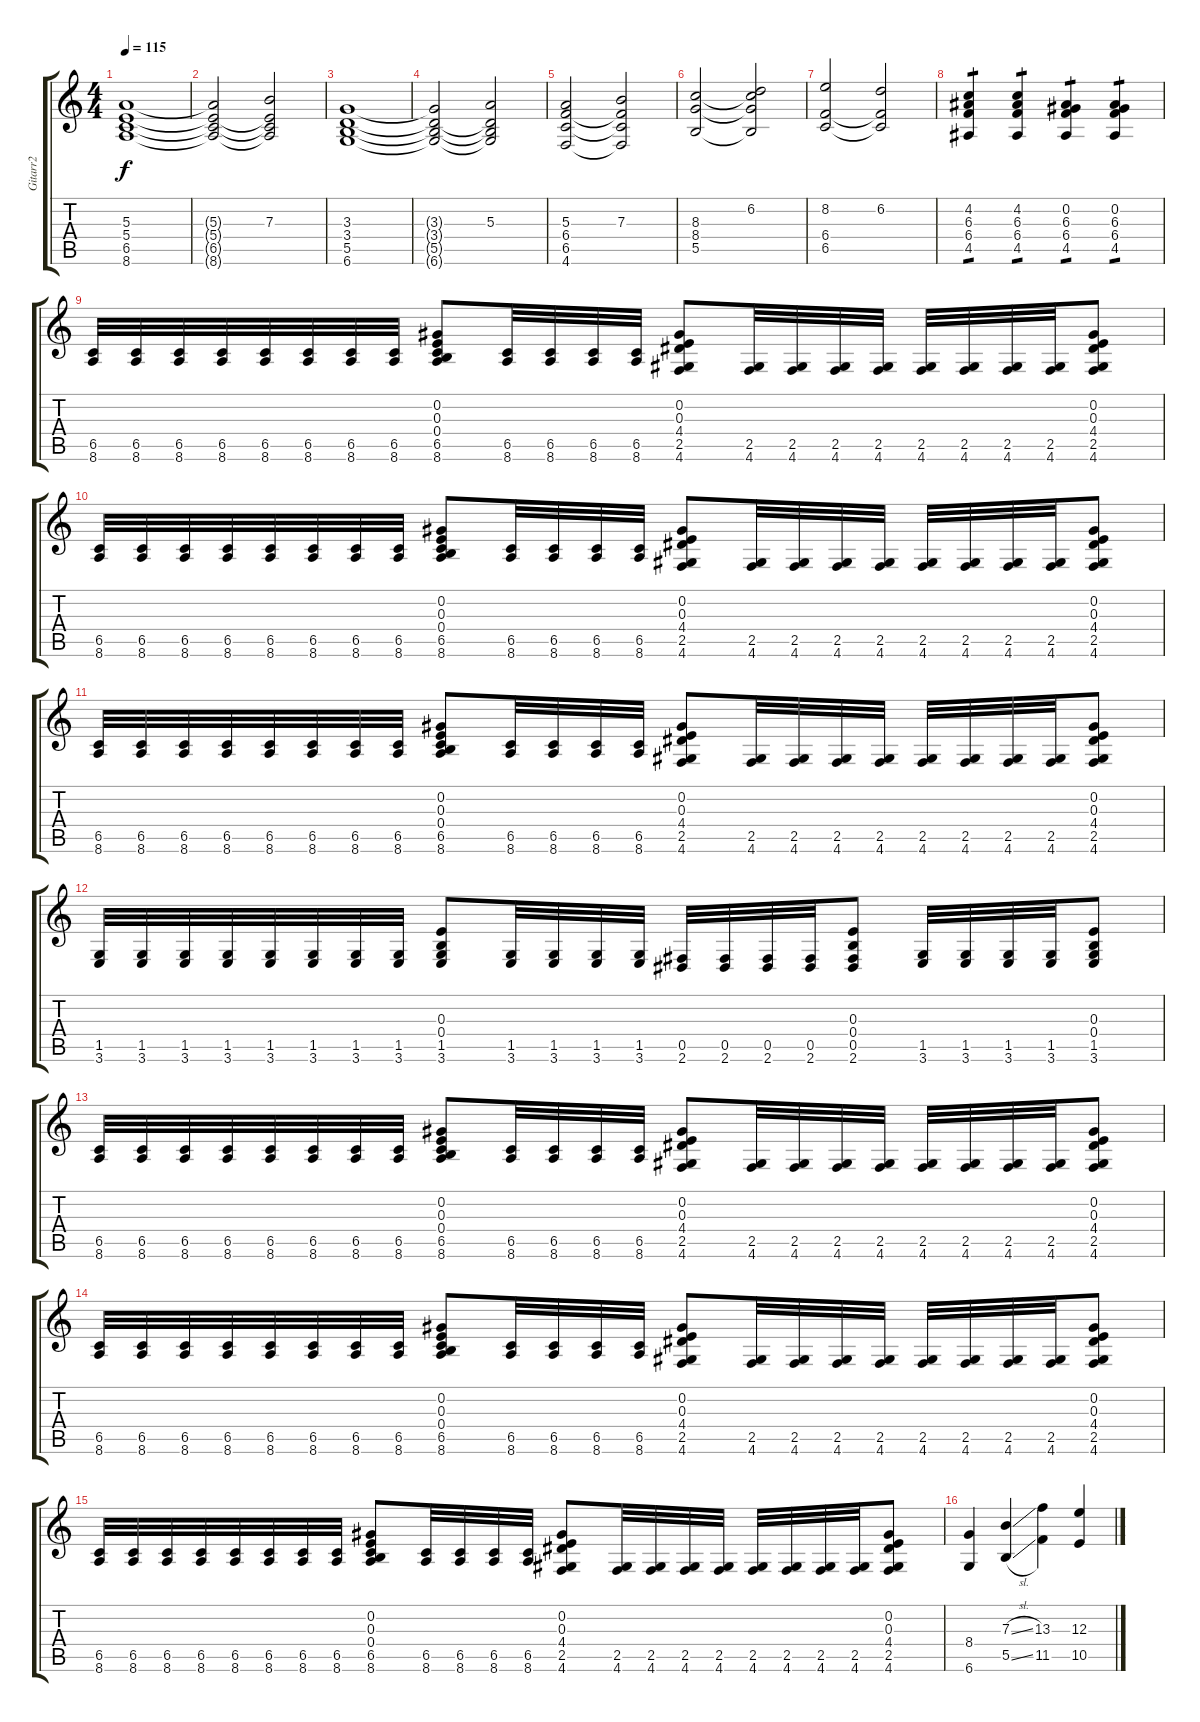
\track ("Gitarr2" "Gitarr2") {instrument overdrivenguitar}
\staff {score tabs}
\tuning (Db4 Ab3 E3 B2 Gb2 Db2) {hide}
\ts (4 4)
\tempo 115
\clef g2
\ks c
(5.3 5.4 6.5 8.6).1{dy f} |
(5.3{t} 5.4{t} 6.5{t} 8.6{t}).2 (7.3 5.4{t} 6.5{t} 8.6{t}).2 |
(3.3 3.4 5.5 6.6).1 |
(3.3{t} 3.4{t} 5.5{t} 6.6{t}).2 (5.3 3.4{t} 5.5{t} 6.6{t}).2 |
(5.3 6.4 6.5 4.6).2 (7.3 6.4{t} 6.5{t} 4.6{t}).2 |
(8.3 8.4 5.5).2 (6.2 8.3{t} 8.4{t} 5.5{t}).2 |
(8.2 6.4 6.5).2 (6.2 6.4{t} 6.5{t}).2 |
(4.2 6.3 6.4 4.5).4{tp 1} (4.2 6.3 6.4 4.5).4{tp 1} (0.2 6.3 6.4 4.5).4{tp 1} (0.2 6.3 6.4 4.5).4{tp 1} |
(6.5 8.6).32 (6.5 8.6).32 (6.5 8.6).32 (6.5 8.6).32 (6.5 8.6).32 (6.5 8.6).32 (6.5 8.6).32 (6.5 8.6).32 (0.2 0.3 0.4 6.5 8.6).8 (6.5 8.6).32 (6.5 8.6).32 (6.5 8.6).32 (6.5 8.6).32 (0.2 0.3 4.4 2.5 4.6).8 (2.5 4.6).32 (2.5 4.6).32 (2.5 4.6).32 (2.5 4.6).32 (2.5 4.6).32 (2.5 4.6).32 (2.5 4.6).32 (2.5 4.6).32 (0.2 0.3 4.4 2.5 4.6).8 |
(6.5 8.6).32 (6.5 8.6).32 (6.5 8.6).32 (6.5 8.6).32 (6.5 8.6).32 (6.5 8.6).32 (6.5 8.6).32 (6.5 8.6).32 (0.2 0.3 0.4 6.5 8.6).8 (6.5 8.6).32 (6.5 8.6).32 (6.5 8.6).32 (6.5 8.6).32 (0.2 0.3 4.4 2.5 4.6).8 (2.5 4.6).32 (2.5 4.6).32 (2.5 4.6).32 (2.5 4.6).32 (2.5 4.6).32 (2.5 4.6).32 (2.5 4.6).32 (2.5 4.6).32 (0.2 0.3 4.4 2.5 4.6).8 |
(6.5 8.6).32 (6.5 8.6).32 (6.5 8.6).32 (6.5 8.6).32 (6.5 8.6).32 (6.5 8.6).32 (6.5 8.6).32 (6.5 8.6).32 (0.2 0.3 0.4 6.5 8.6).8 (6.5 8.6).32 (6.5 8.6).32 (6.5 8.6).32 (6.5 8.6).32 (0.2 0.3 4.4 2.5 4.6).8 (2.5 4.6).32 (2.5 4.6).32 (2.5 4.6).32 (2.5 4.6).32 (2.5 4.6).32 (2.5 4.6).32 (2.5 4.6).32 (2.5 4.6).32 (0.2 0.3 4.4 2.5 4.6).8 |
(1.5 3.6).32 (1.5 3.6).32 (1.5 3.6).32 (1.5 3.6).32 (1.5 3.6).32 (1.5 3.6).32 (1.5 3.6).32 (1.5 3.6).32 (0.3 0.4 1.5 3.6).8 (1.5 3.6).32 (1.5 3.6).32 (1.5 3.6).32 (1.5 3.6).32 (0.5 2.6).32 (0.5 2.6).32 (0.5 2.6).32 (0.5 2.6).32 (0.3 0.4 0.5 2.6).8 (1.5 3.6).32 (1.5 3.6).32 (1.5 3.6).32 (1.5 3.6).32 (0.3 0.4 1.5 3.6).8 |
(6.5 8.6).32 (6.5 8.6).32 (6.5 8.6).32 (6.5 8.6).32 (6.5 8.6).32 (6.5 8.6).32 (6.5 8.6).32 (6.5 8.6).32 (0.2 0.3 0.4 6.5 8.6).8 (6.5 8.6).32 (6.5 8.6).32 (6.5 8.6).32 (6.5 8.6).32 (0.2 0.3 4.4 2.5 4.6).8 (2.5 4.6).32 (2.5 4.6).32 (2.5 4.6).32 (2.5 4.6).32 (2.5 4.6).32 (2.5 4.6).32 (2.5 4.6).32 (2.5 4.6).32 (0.2 0.3 4.4 2.5 4.6).8 |
(6.5 8.6).32 (6.5 8.6).32 (6.5 8.6).32 (6.5 8.6).32 (6.5 8.6).32 (6.5 8.6).32 (6.5 8.6).32 (6.5 8.6).32 (0.2 0.3 0.4 6.5 8.6).8 (6.5 8.6).32 (6.5 8.6).32 (6.5 8.6).32 (6.5 8.6).32 (0.2 0.3 4.4 2.5 4.6).8 (2.5 4.6).32 (2.5 4.6).32 (2.5 4.6).32 (2.5 4.6).32 (2.5 4.6).32 (2.5 4.6).32 (2.5 4.6).32 (2.5 4.6).32 (0.2 0.3 4.4 2.5 4.6).8 |
(6.5 8.6).32 (6.5 8.6).32 (6.5 8.6).32 (6.5 8.6).32 (6.5 8.6).32 (6.5 8.6).32 (6.5 8.6).32 (6.5 8.6).32 (0.2 0.3 0.4 6.5 8.6).8 (6.5 8.6).32 (6.5 8.6).32 (6.5 8.6).32 (6.5 8.6).32 (0.2 0.3 4.4 2.5 4.6).8 (2.5 4.6).32 (2.5 4.6).32 (2.5 4.6).32 (2.5 4.6).32 (2.5 4.6).32 (2.5 4.6).32 (2.5 4.6).32 (2.5 4.6).32 (0.2 0.3 4.4 2.5 4.6).8 |
(8.4 6.6).4 (7.3{sl} 5.5{sl}).4 (13.3 11.5).4 (12.3 10.5).4
